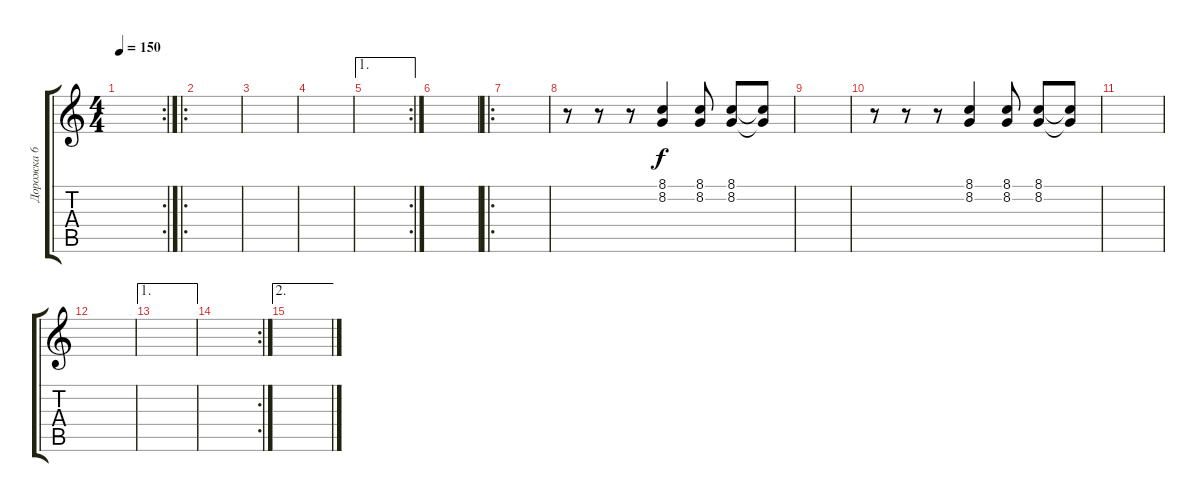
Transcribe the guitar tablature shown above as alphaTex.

\track ("Дорожка 6" "Дорожка 6") {instrument trombone}
\staff {score tabs}
\tuning (E4 B3 G3 D3 A2 E2) {hide}
\rc 2
\ts (4 4)
\tempo 150
\clef g2
\ks c
|
\ro
|
|
|
\ae 1
\rc 2
|
|
\ro
|
r.8 r.8 r.8 (8.1 8.2).4 (8.1 8.2).8 (8.1 8.2).8 (8.1{t} 8.2{t}).8 |
|
r.8 r.8 r.8 (8.1 8.2).4 (8.1 8.2).8 (8.1 8.2).8 (8.1{t} 8.2{t}).8 |
|
|
\ae 1
|
\rc 2
|
\ae 2
